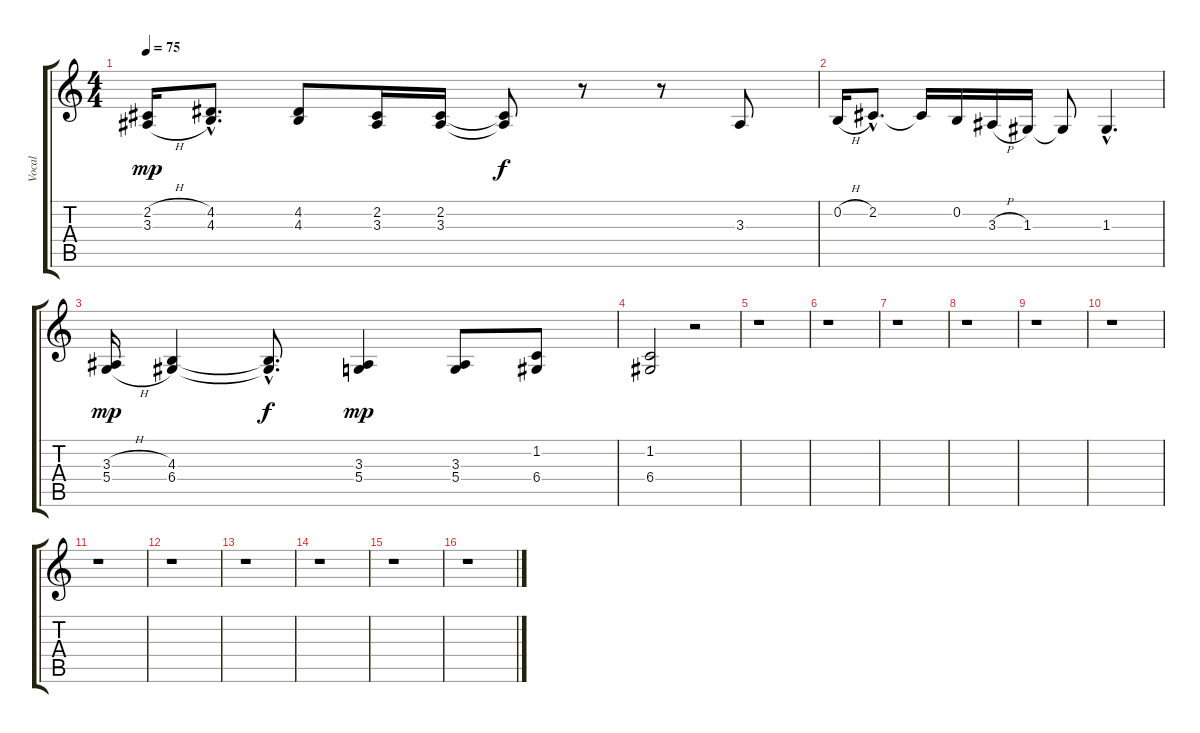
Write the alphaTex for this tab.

\track ("Vocal" "Vocal") {instrument lead6voice}
\staff {score tabs}
\tuning (E4 B3 G3 D3 A2 E2) {hide}
\ts (4 4)
\tempo 75
\clef g2
\ks c
(2.2{h} 3.3{h}).16{dy mp} (4.2{hac} 4.3{hac}).8{d} (4.2 4.3).8 (2.2 3.3).16 (2.2 3.3).16 (2.2{t} 3.3{t}).8{dy f} r.8 r.8 3.3.8 |
0.2{h}.16 2.2{hac}.8{d} 2.2{t}.16 0.2.16 3.3{h}.16 1.3.16 1.3{t}.8 1.3{hac}.4{d} |
(3.3{h} 5.4{h}).16{dy mp} (4.3 6.4).4 (4.3{hac t} 6.4{hac t}).8{d dy f} (3.3 5.4).4{dy mp} (3.3 5.4).8 (1.2 6.4).8 |
(1.2 6.4).2 r.2 |
r.1 |
r.1 |
r.1 |
r.1 |
r.1 |
r.1 |
r.1 |
r.1 |
r.1 |
r.1 |
r.1 |
r.1
